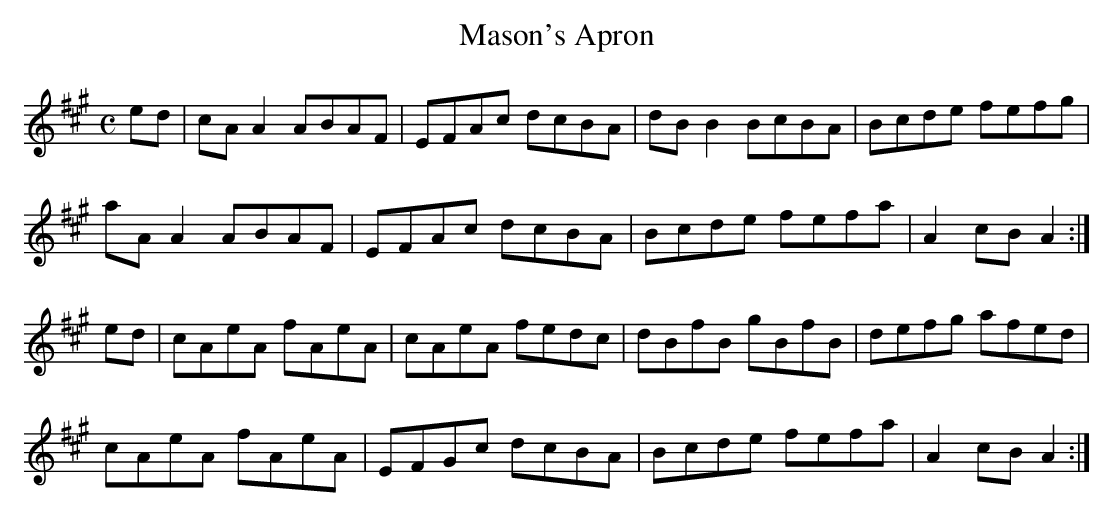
X:1
T:Mason's Apron
M:C
L:1/8
K:A Major
ed|cAA2 ABAF|EFAc dcBA|dBB2 BcBA|Bcde fefg|!
aAA2 ABAF|EFAc dcBA|Bcde fefa|A2cB A2:|!
ed|cAeA fAeA|cAeA fedc|dBfB gBfB|defg afed|!
cAeA fAeA|EFGc dcBA|Bcde fefa|A2cB A2:|!
